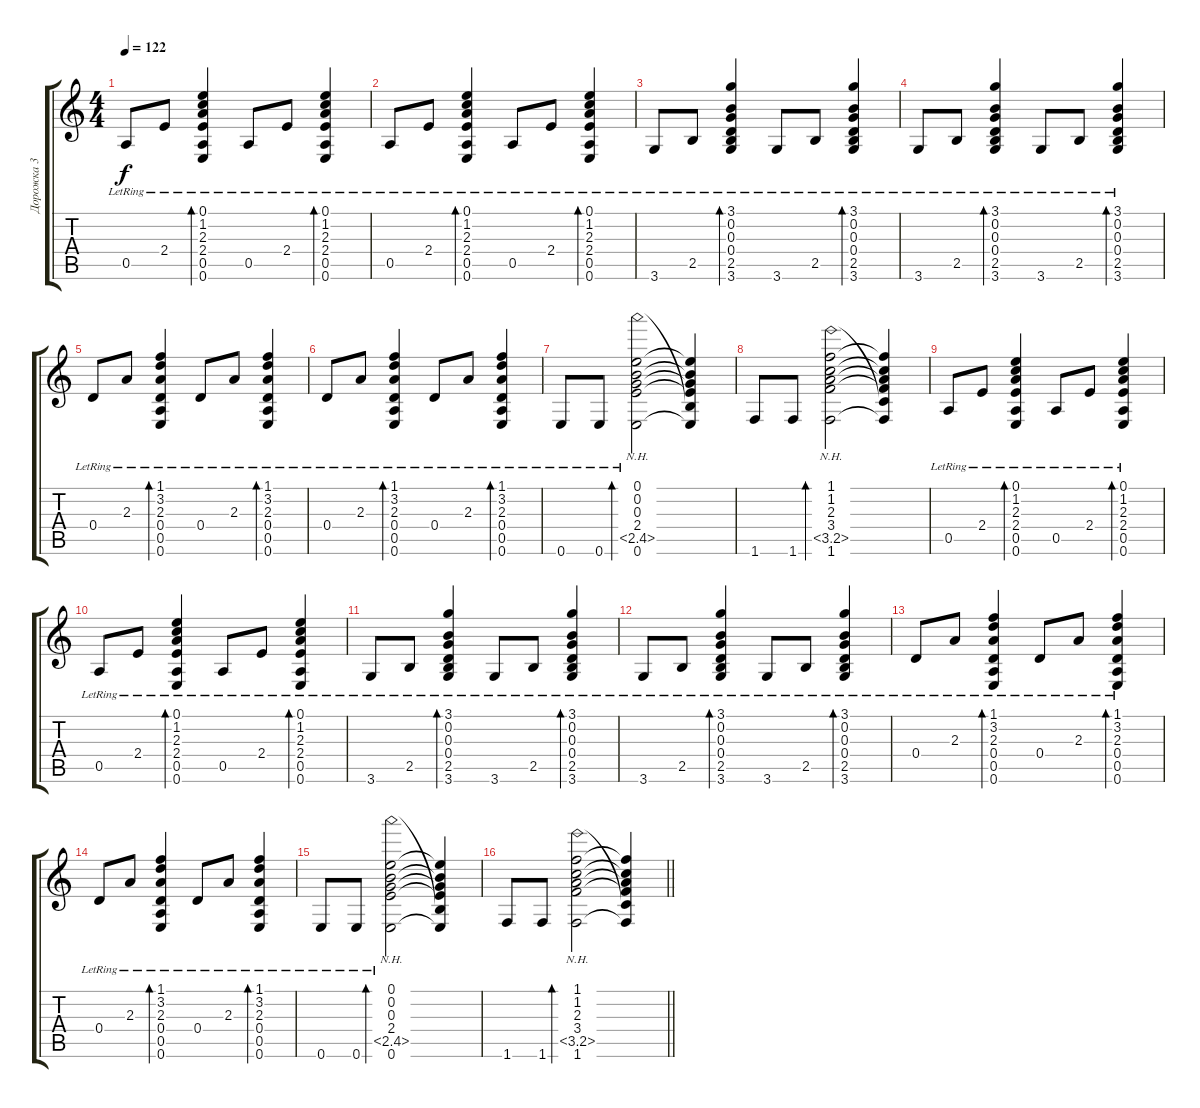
\track ("Дорожка 3" "Дорожка 3") {instrument acousticguitarsteel}
\staff {score tabs}
\tuning (E4 B3 G3 D3 A2 E2) {hide}
\ts (4 4)
\tempo 122
\clef g2
\ks c
0.5{lr}.8{dy f} 2.4{lr}.8 (0.1{lr} 1.2{lr} 2.3{lr} 2.4{lr} 0.5{lr} 0.6{lr}).4{bd 120} 0.5{lr}.8 2.4{lr}.8 (0.1{lr} 1.2{lr} 2.3{lr} 2.4{lr} 0.5{lr} 0.6{lr}).4{bd 120} |
0.5{lr}.8 2.4{lr}.8 (0.1{lr} 1.2{lr} 2.3{lr} 2.4{lr} 0.5{lr} 0.6{lr}).4{bd 120} 0.5{lr}.8 2.4{lr}.8 (0.1{lr} 1.2{lr} 2.3{lr} 2.4{lr} 0.5{lr} 0.6{lr}).4{bd 120} |
3.6{lr}.8 2.5{lr}.8 (3.1{lr} 0.2{lr} 0.3{lr} 0.4{lr} 2.5{lr} 3.6{lr}).4{bd 120} 3.6{lr}.8 2.5{lr}.8 (3.1{lr} 0.2{lr} 0.3{lr} 0.4{lr} 2.5{lr} 3.6{lr}).4{bd 120} |
3.6{lr}.8 2.5{lr}.8 (3.1{lr} 0.2{lr} 0.3{lr} 0.4{lr} 2.5{lr} 3.6{lr}).4{bd 120} 3.6{lr}.8 2.5{lr}.8 (3.1{lr} 0.2{lr} 0.3{lr} 0.4{lr} 2.5{lr} 3.6{lr}).4{bd 120} |
0.4{lr}.8 2.3{lr}.8 (1.1{lr} 3.2{lr} 2.3{lr} 0.4{lr} 0.5{lr} 0.6{lr}).4{bd 120} 0.4{lr}.8 2.3{lr}.8 (1.1{lr} 3.2{lr} 2.3{lr} 0.4{lr} 0.5{lr} 0.6{lr}).4{bd 120} |
0.4{lr}.8 2.3{lr}.8 (1.1{lr} 3.2{lr} 2.3{lr} 0.4{lr} 0.5{lr} 0.6{lr}).4{bd 120} 0.4{lr}.8 2.3{lr}.8 (1.1{lr} 3.2{lr} 2.3{lr} 0.4{lr} 0.5{lr} 0.6{lr}).4{bd 120} |
0.6{lr}.8 0.6{lr}.8 (0.1 0.2 0.3 2.4 2.5{nh lr} 0.6).2{bd 120} (0.1{t} 0.2{t} 0.3{t} 2.4{t} 2.5{t} 0.6{t}).4 |
1.6.8 1.6.8 (1.1 1.2 2.3 3.4 3.5{nh} 1.6).2{bd 120} (1.1{t} 1.2{t} 2.3{t} 3.4{t} 3.5{t} 1.6{t}).4 |
0.5{lr}.8 2.4{lr}.8 (0.1{lr} 1.2{lr} 2.3{lr} 2.4{lr} 0.5{lr} 0.6{lr}).4{bd 120} 0.5{lr}.8 2.4{lr}.8 (0.1{lr} 1.2{lr} 2.3{lr} 2.4{lr} 0.5{lr} 0.6{lr}).4{bd 120} |
0.5{lr}.8 2.4{lr}.8 (0.1{lr} 1.2{lr} 2.3{lr} 2.4{lr} 0.5{lr} 0.6{lr}).4{bd 120} 0.5{lr}.8 2.4{lr}.8 (0.1{lr} 1.2{lr} 2.3{lr} 2.4{lr} 0.5{lr} 0.6{lr}).4{bd 120} |
3.6{lr}.8 2.5{lr}.8 (3.1{lr} 0.2{lr} 0.3{lr} 0.4{lr} 2.5{lr} 3.6{lr}).4{bd 120} 3.6{lr}.8 2.5{lr}.8 (3.1{lr} 0.2{lr} 0.3{lr} 0.4{lr} 2.5{lr} 3.6{lr}).4{bd 120} |
3.6{lr}.8 2.5{lr}.8 (3.1{lr} 0.2{lr} 0.3{lr} 0.4{lr} 2.5{lr} 3.6{lr}).4{bd 120} 3.6{lr}.8 2.5{lr}.8 (3.1{lr} 0.2{lr} 0.3{lr} 0.4{lr} 2.5{lr} 3.6{lr}).4{bd 120} |
0.4{lr}.8 2.3{lr}.8 (1.1{lr} 3.2{lr} 2.3{lr} 0.4{lr} 0.5{lr} 0.6{lr}).4{bd 120} 0.4{lr}.8 2.3{lr}.8 (1.1{lr} 3.2{lr} 2.3{lr} 0.4{lr} 0.5{lr} 0.6{lr}).4{bd 120} |
0.4{lr}.8 2.3{lr}.8 (1.1{lr} 3.2{lr} 2.3{lr} 0.4{lr} 0.5{lr} 0.6{lr}).4{bd 120} 0.4{lr}.8 2.3{lr}.8 (1.1{lr} 3.2{lr} 2.3{lr} 0.4{lr} 0.5{lr} 0.6{lr}).4{bd 120} |
0.6{lr}.8 0.6{lr}.8 (0.1 0.2 0.3 2.4 2.5{nh lr} 0.6).2{bd 120} (0.1{t} 0.2{t} 0.3{t} 2.4{t} 2.5{t} 0.6{t}).4 |
\barLineRight lightlight
1.6.8 1.6.8 (1.1 1.2 2.3 3.4 3.5{nh} 1.6).2{bd 120} (1.1{t} 1.2{t} 2.3{t} 3.4{t} 3.5{t} 1.6{t}).4
